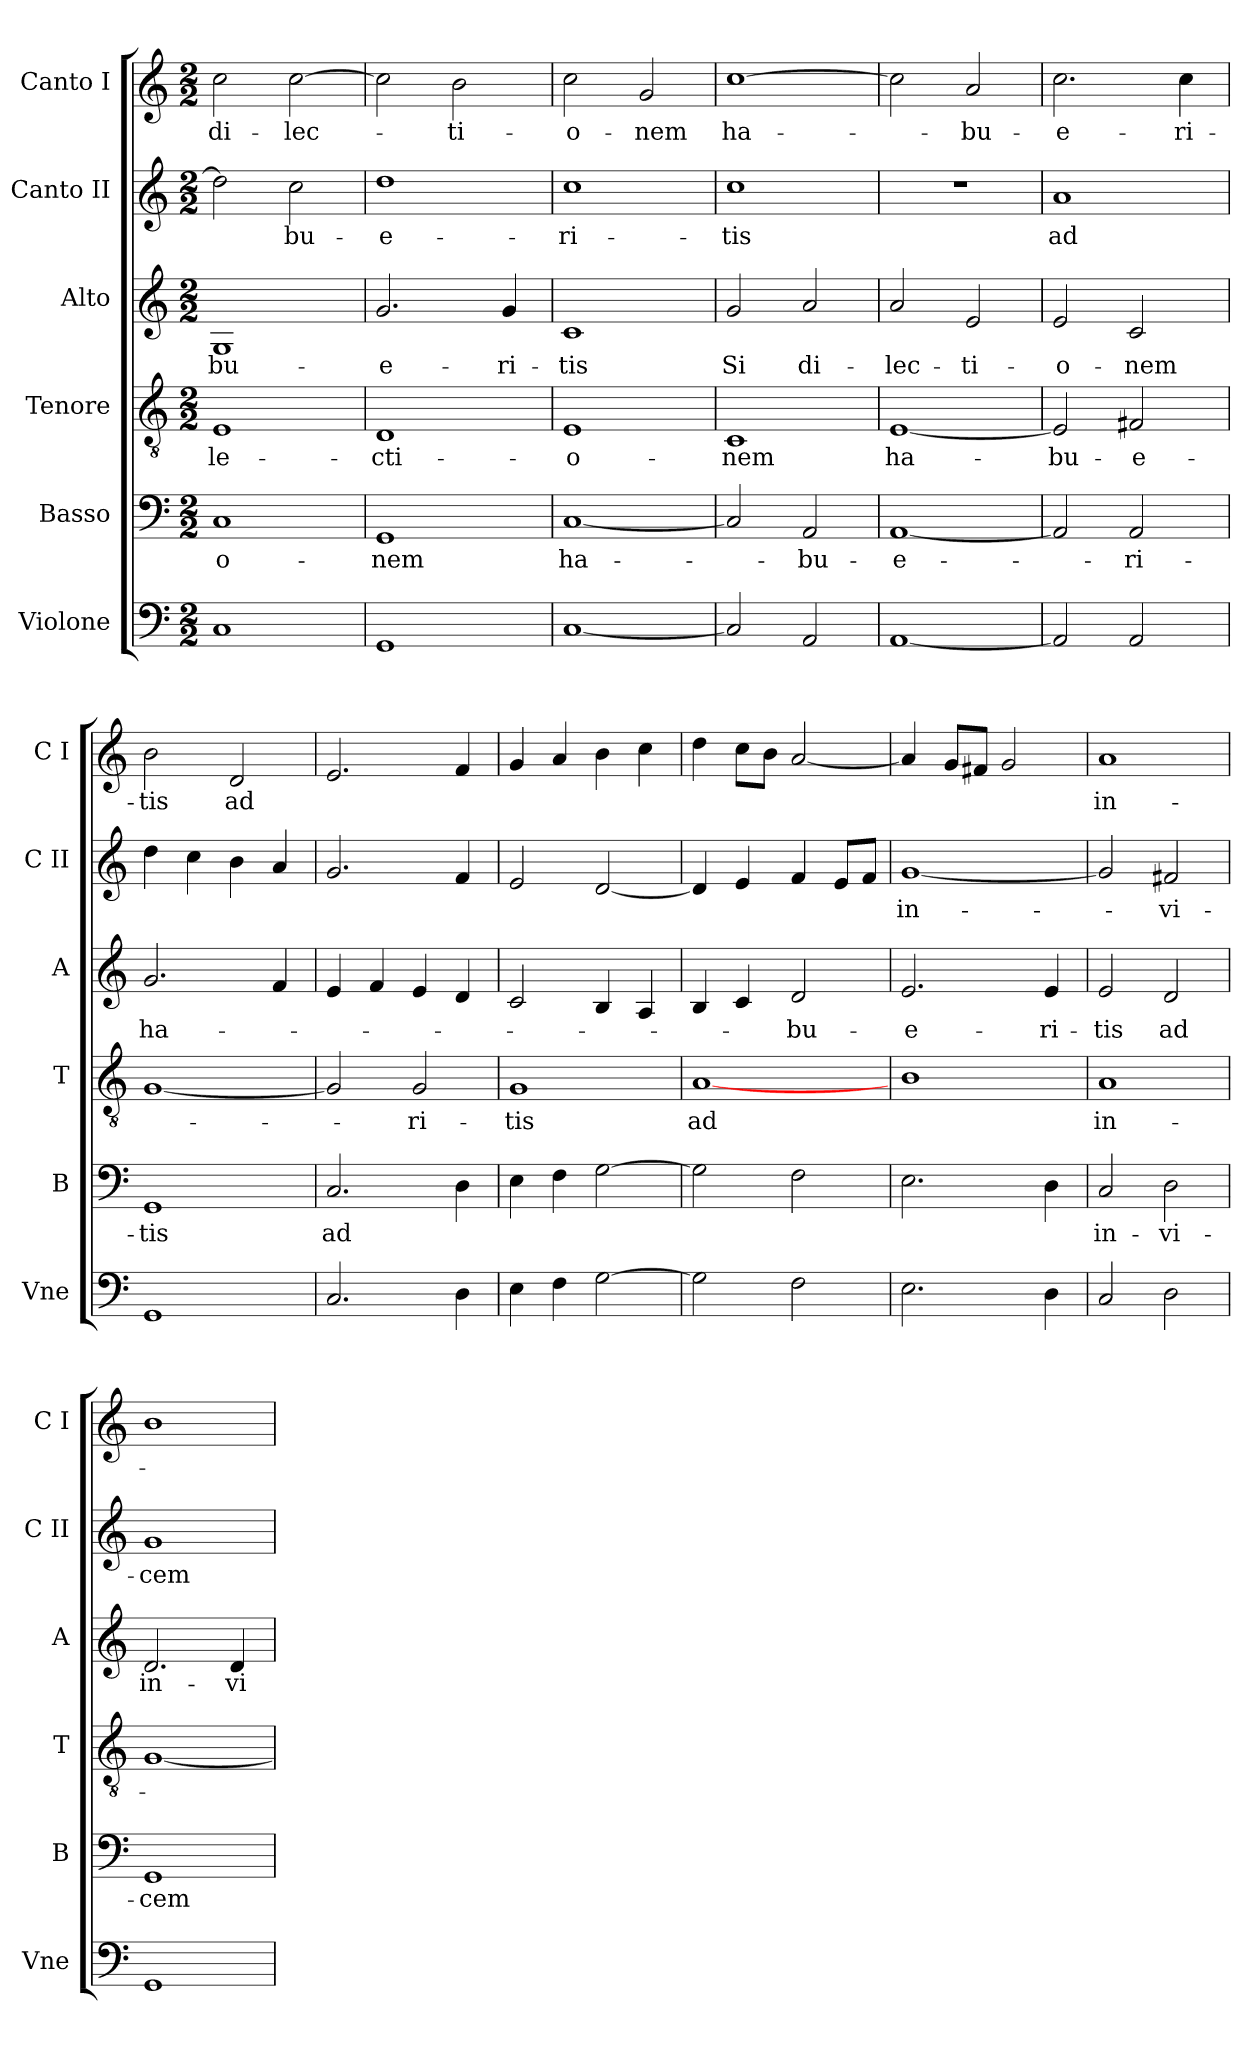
**kern	**kern	**text	**kern	**text	**kern	**text	**kern	**text	**kern	**text
*part6	*part5	*part5	*part4	*part4	*part3	*part3	*part2	*part2	*part1	*part1
*staff6	*staff5	*staff5	*staff4	*staff4	*staff3	*staff3	*staff2	*staff2	*staff1	*staff1
*I"Violone	*I"Basso	*	*I"Tenore	*	*I"Alto	*	*I"Canto II	*	*I"Canto I	*
*I'Vne	*I'B	*	*I'T	*	*I'A	*	*I'C II	*	*I'C I	*
*clefF4	*clefF4	*	*clefGv2	*	*clefG2	*	*clefG2	*	*clefG2	*
*k[]	*k[]	*	*k[]	*	*k[]	*	*k[]	*	*k[]	*
*M2/2	*M2/2	*	*M2/2	*	*M2/2	*	*M2/2	*	*M2/2	*
=	=	=	=	=	=	=	=	=	=	=
1C	1C	-o-	1E	-le-	1G	-bu-	2dd]	.	2cc	di-
.	.	.	.	.	.	.	2cc	-bu-	[2cc	-lec-
=	=	=	=	=	=	=	=	=	=	=
1GG	1GG	-nem	1D	-cti-	2.g	-e-	1dd	-e-	2cc]	.
.	.	.	.	.	.	.	.	.	2b	-ti-
.	.	.	.	.	4g	-ri-	.	.	.	.
=	=	=	=	=	=	=	=	=	=	=
[1C	[1C	ha-	1E	-o-	1c	-tis	1cc	-ri-	2cc	-o-
.	.	.	.	.	.	.	.	.	2g	-nem
=	=	=	=	=	=	=	=	=	=	=
2C]	2C]	.	1C	-nem	2g	Si	1cc	-tis	[1cc	ha-
2AA	2AA	-bu-	.	.	2a	di-	.	.	.	.
=	=	=	=	=	=	=	=	=	=	=
[1AA	[1AA	-e-	[1E	ha-	2a	-lec-	1r	.	2cc]	.
.	.	.	.	.	2e	-ti-	.	.	2a	-bu-
=	=	=	=	=	=	=	=	=	=	=
2AA]	2AA]	.	2E]	-bu-	2e	-o-	1a	ad	2.cc	-e-
2AA	2AA	-ri-	2F#X	-e-	2c	-nem	.	.	.	.
.	.	.	.	.	.	.	.	.	4cc	-ri-
=	=	=	=	=	=	=	=	=	=	=
1GG	1GG	-tis	[1G	.	2.g	ha-	4dd	.	2b	-tis
.	.	.	.	.	.	.	4cc	.	.	.
.	.	.	.	.	.	.	4b	.	2d	ad
.	.	.	.	.	4f	.	4a	.	.	.
=	=	=	=	=	=	=	=	=	=	=
2.C	2.C	ad	2G]	.	4e	.	2.g	.	2.e	.
.	.	.	.	.	4f	.	.	.	.	.
.	.	.	2G	-ri-	4e	.	.	.	.	.
4D	4D	.	.	.	4d	.	4f	.	4f	.
=	=	=	=	=	=	=	=	=	=	=
4E	4E	.	1G	-tis	2c	.	2e	.	4g	.
4F	4F	.	.	.	.	.	.	.	4a	.
[2G	[2G	.	.	.	4B	.	[2d	.	4b	.
.	.	.	.	.	4A	.	.	.	4cc	.
=	=	=	=	=	=	=	=	=	=	=
2G]	2G]	.	[1A	ad	4B	.	4d]	.	4dd	.
.	.	.	.	.	4c	.	4e	.	8ccL	.
.	.	.	.	.	.	.	.	.	8bJ	.
2F	2F	.	.	.	2d	-bu-	4f	.	[2a	.
.	.	.	.	.	.	.	8eL	.	.	.
.	.	.	.	.	.	.	8fJ	.	.	.
=	=	=	=	=	=	=	=	=	=	=
2.E	2.E	.	1B	.	2.e	-e-	[1g	in-	4a]	.
.	.	.	.	.	.	.	.	.	8gL	.
.	.	.	.	.	.	.	.	.	8f#XJ	.
.	.	.	.	.	.	.	.	.	2g	.
4D	4D	.	.	.	4e	-ri-	.	.	.	.
=	=	=	=	=	=	=	=	=	=	=
2C	2C	in-	1A	in-	2e	-tis	2g]	.	1a	in-
2D	2D	-vi-	.	.	2d	ad	2f#X	-vi-	.	.
=	=	=	=	=	=	=	=	=	=	=
1GG	1GG	-cem	[1G	.	2.d	in-	1g	-cem	1b	.
.	.	.	.	.	4d	-vi-	.	.	.	.
=	=	=	=	=	=	=	=	=	=	=
*-	*-	*-	*-	*-	*-	*-	*-	*-	*-	*-
